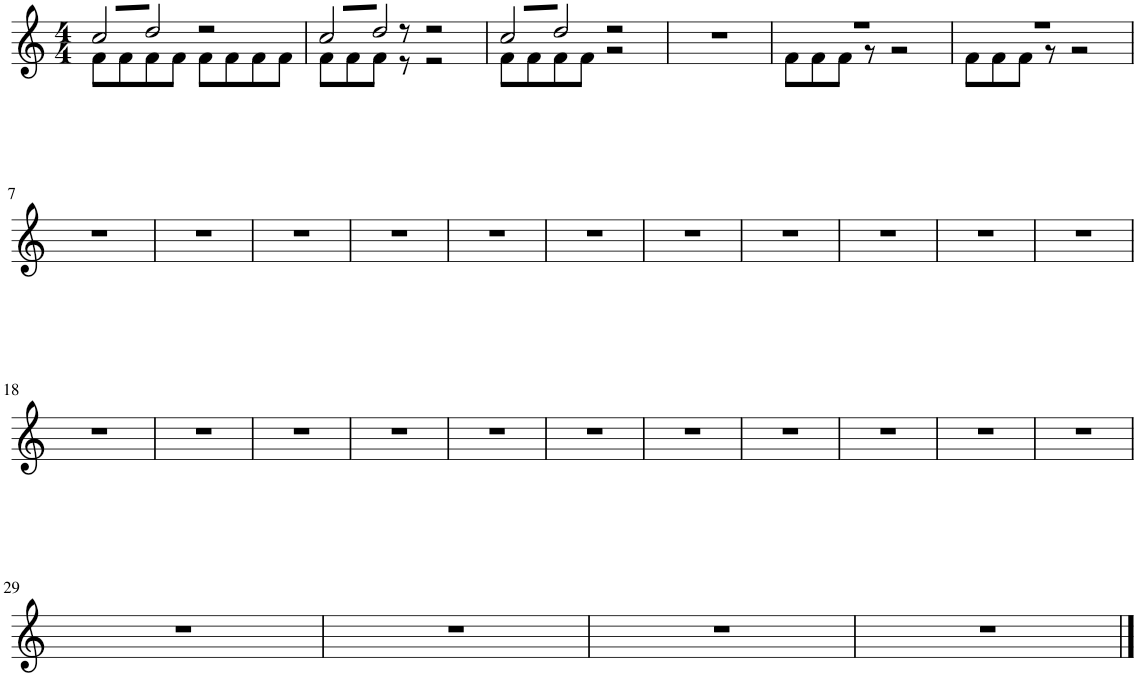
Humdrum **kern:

**kern
*part1
*staff1
*I"Violin
*I'Vln.
*clefG2
*k[]
*M4/4
=1
*^
*tremolo	*
16cc/LL	8f\L
16dd/	.
16cc/	8f\
16dd/	.
16cc/	8f\
16dd/	.
16cc/	8f\J
16dd/JJ	.
*Xtremolo	*
2r	8f\L
.	.
.	8f\
.	.
.	8f\
.	8f\J
=2	=2
*tremolo	*
16cc/LL	8f\L
16dd/	.
16cc/	8f\
16dd/	.
16cc/	8f\J
16dd/	.
16cc/	8r
16dd/JJ	.
2r	2r
=3	=3
16cc/LL	8f\L
16dd/	.
16cc/	8f\
16dd/	.
16cc/	8f\
16dd/	.
16cc/	8f\J
16dd/JJ	.
*Xtremolo	*
2r	2r
.	.
.	.
.	.
*v	*v
=4
1r
=5
*^
1r	8f\L
.	8f\
.	8f\J
.	8r
.	2r
=6	=6
1r	8f\L
.	8f\
.	8f\J
.	8r
.	2r
*v	*v
!!LO:LB:g=z
=7
1r
=8
1r
=9
1r
=10
1r
=11
1r
=12
1r
=13
1r
=14
1r
=15
1r
=16
1r
=17
1r
!!LO:LB:g=z
=18
1r
=19
1r
=20
1r
=21
1r
=22
1r
=23
1r
=24
1r
=25
1r
=26
1r
=27
1r
=28
1r
!!LO:LB:g=z
=29
1r
=30
1r
=31
1r
=32
1r
==
*-
